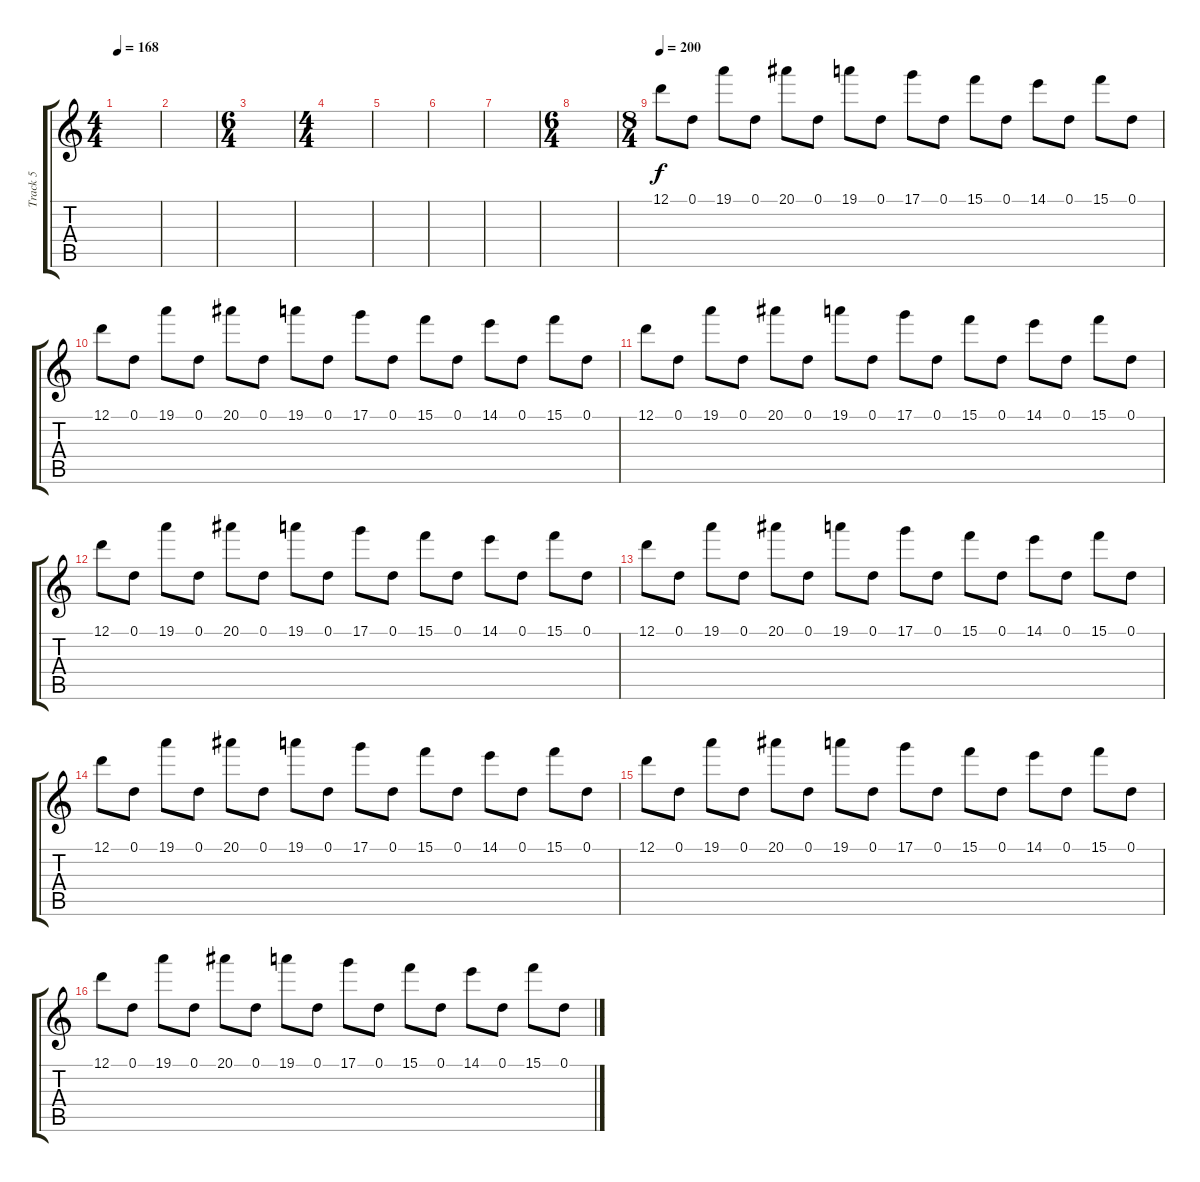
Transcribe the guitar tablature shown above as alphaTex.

\track ("Track 5" "Track 5") {instrument acousticguitarsteel}
\staff {score tabs}
\tuning (D4 A3 F3 C3 G2 D2) {hide}
\ts (4 4)
\tempo 168
\clef g2
\ks c
|
|
\ts (6 4)
|
\ts (4 4)
|
|
|
|
\ts (6 4)
|
\ts (8 4)
\tempo 200
12.1.8 0.1.8 19.1.8 0.1.8 20.1.8 0.1.8 19.1.8 0.1.8 17.1.8 0.1.8 15.1.8 0.1.8 14.1.8 0.1.8 15.1.8 0.1.8 |
12.1.8 0.1.8 19.1.8 0.1.8 20.1.8 0.1.8 19.1.8 0.1.8 17.1.8 0.1.8 15.1.8 0.1.8 14.1.8 0.1.8 15.1.8 0.1.8 |
12.1.8 0.1.8 19.1.8 0.1.8 20.1.8 0.1.8 19.1.8 0.1.8 17.1.8 0.1.8 15.1.8 0.1.8 14.1.8 0.1.8 15.1.8 0.1.8 |
12.1.8 0.1.8 19.1.8 0.1.8 20.1.8 0.1.8 19.1.8 0.1.8 17.1.8 0.1.8 15.1.8 0.1.8 14.1.8 0.1.8 15.1.8 0.1.8 |
12.1.8 0.1.8 19.1.8 0.1.8 20.1.8 0.1.8 19.1.8 0.1.8 17.1.8 0.1.8 15.1.8 0.1.8 14.1.8 0.1.8 15.1.8 0.1.8 |
12.1.8 0.1.8 19.1.8 0.1.8 20.1.8 0.1.8 19.1.8 0.1.8 17.1.8 0.1.8 15.1.8 0.1.8 14.1.8 0.1.8 15.1.8 0.1.8 |
12.1.8 0.1.8 19.1.8 0.1.8 20.1.8 0.1.8 19.1.8 0.1.8 17.1.8 0.1.8 15.1.8 0.1.8 14.1.8 0.1.8 15.1.8 0.1.8 |
12.1.8 0.1.8 19.1.8 0.1.8 20.1.8 0.1.8 19.1.8 0.1.8 17.1.8 0.1.8 15.1.8 0.1.8 14.1.8 0.1.8 15.1.8 0.1.8
